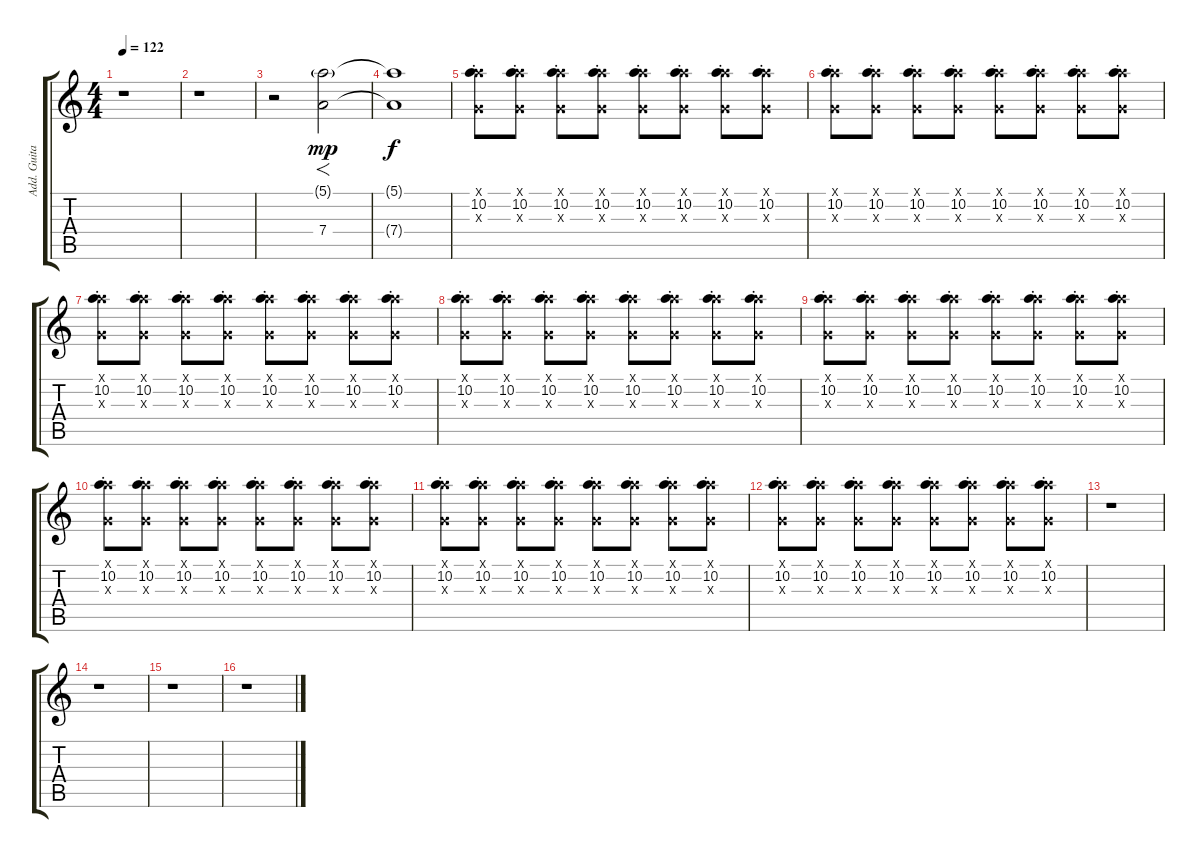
\track ("Add. Guitar" "Add. Guita") {instrument distortionguitar}
\staff {score tabs}
\tuning (E4 B3 G3 D3 A2 E2) {hide}
\ts (4 4)
\tempo 122
\clef g2
\ks c
r.1{dy f} |
r.1 |
r.2 (5.1{g} 7.4).2{f dy mp} |
(5.1{t} 7.4{t}).1{dy f} |
(5.1{x} 10.2{st} 0.3{x}).8 (5.1{x} 10.2{st} 0.3{x}).8 (5.1{x} 10.2{st} 0.3{x}).8 (5.1{x} 10.2{st} 0.3{x}).8 (5.1{x} 10.2{st} 0.3{x}).8 (5.1{x} 10.2{st} 0.3{x}).8 (5.1{x} 10.2{st} 0.3{x}).8 (5.1{x} 10.2{st} 0.3{x}).8 |
(5.1{x} 10.2{st} 0.3{x}).8 (5.1{x} 10.2{st} 0.3{x}).8 (5.1{x} 10.2{st} 0.3{x}).8 (5.1{x} 10.2{st} 0.3{x}).8 (5.1{x} 10.2{st} 0.3{x}).8 (5.1{x} 10.2{st} 0.3{x}).8 (5.1{x} 10.2{st} 0.3{x}).8 (5.1{x} 10.2{st} 0.3{x}).8 |
(5.1{x} 10.2{st} 0.3{x}).8 (5.1{x} 10.2{st} 0.3{x}).8 (5.1{x} 10.2{st} 0.3{x}).8 (5.1{x} 10.2{st} 0.3{x}).8 (5.1{x} 10.2{st} 0.3{x}).8 (5.1{x} 10.2{st} 0.3{x}).8 (5.1{x} 10.2{st} 0.3{x}).8 (5.1{x} 10.2{st} 0.3{x}).8 |
(5.1{x} 10.2{st} 0.3{x}).8 (5.1{x} 10.2{st} 0.3{x}).8 (5.1{x} 10.2{st} 0.3{x}).8 (5.1{x} 10.2{st} 0.3{x}).8 (5.1{x} 10.2{st} 0.3{x}).8 (5.1{x} 10.2{st} 0.3{x}).8 (5.1{x} 10.2{st} 0.3{x}).8 (5.1{x} 10.2{st} 0.3{x}).8 |
(5.1{x} 10.2{st} 0.3{x}).8 (5.1{x} 10.2{st} 0.3{x}).8 (5.1{x} 10.2{st} 0.3{x}).8 (5.1{x} 10.2{st} 0.3{x}).8 (5.1{x} 10.2{st} 0.3{x}).8 (5.1{x} 10.2{st} 0.3{x}).8 (5.1{x} 10.2{st} 0.3{x}).8 (5.1{x} 10.2{st} 0.3{x}).8 |
(5.1{x} 10.2{st} 0.3{x}).8 (5.1{x} 10.2{st} 0.3{x}).8 (5.1{x} 10.2{st} 0.3{x}).8 (5.1{x} 10.2{st} 0.3{x}).8 (5.1{x} 10.2{st} 0.3{x}).8 (5.1{x} 10.2{st} 0.3{x}).8 (5.1{x} 10.2{st} 0.3{x}).8 (5.1{x} 10.2{st} 0.3{x}).8 |
(5.1{x} 10.2{st} 0.3{x}).8 (5.1{x} 10.2{st} 0.3{x}).8 (5.1{x} 10.2{st} 0.3{x}).8 (5.1{x} 10.2{st} 0.3{x}).8 (5.1{x} 10.2{st} 0.3{x}).8 (5.1{x} 10.2{st} 0.3{x}).8 (5.1{x} 10.2{st} 0.3{x}).8 (5.1{x} 10.2{st} 0.3{x}).8 |
(5.1{x} 10.2{st} 0.3{x}).8 (5.1{x} 10.2{st} 0.3{x}).8 (5.1{x} 10.2{st} 0.3{x}).8 (5.1{x} 10.2{st} 0.3{x}).8 (5.1{x} 10.2{st} 0.3{x}).8 (5.1{x} 10.2{st} 0.3{x}).8 (5.1{x} 10.2{st} 0.3{x}).8 (5.1{x} 10.2{st} 0.3{x}).8 |
r.1 |
r.1 |
r.1 |
r.1
